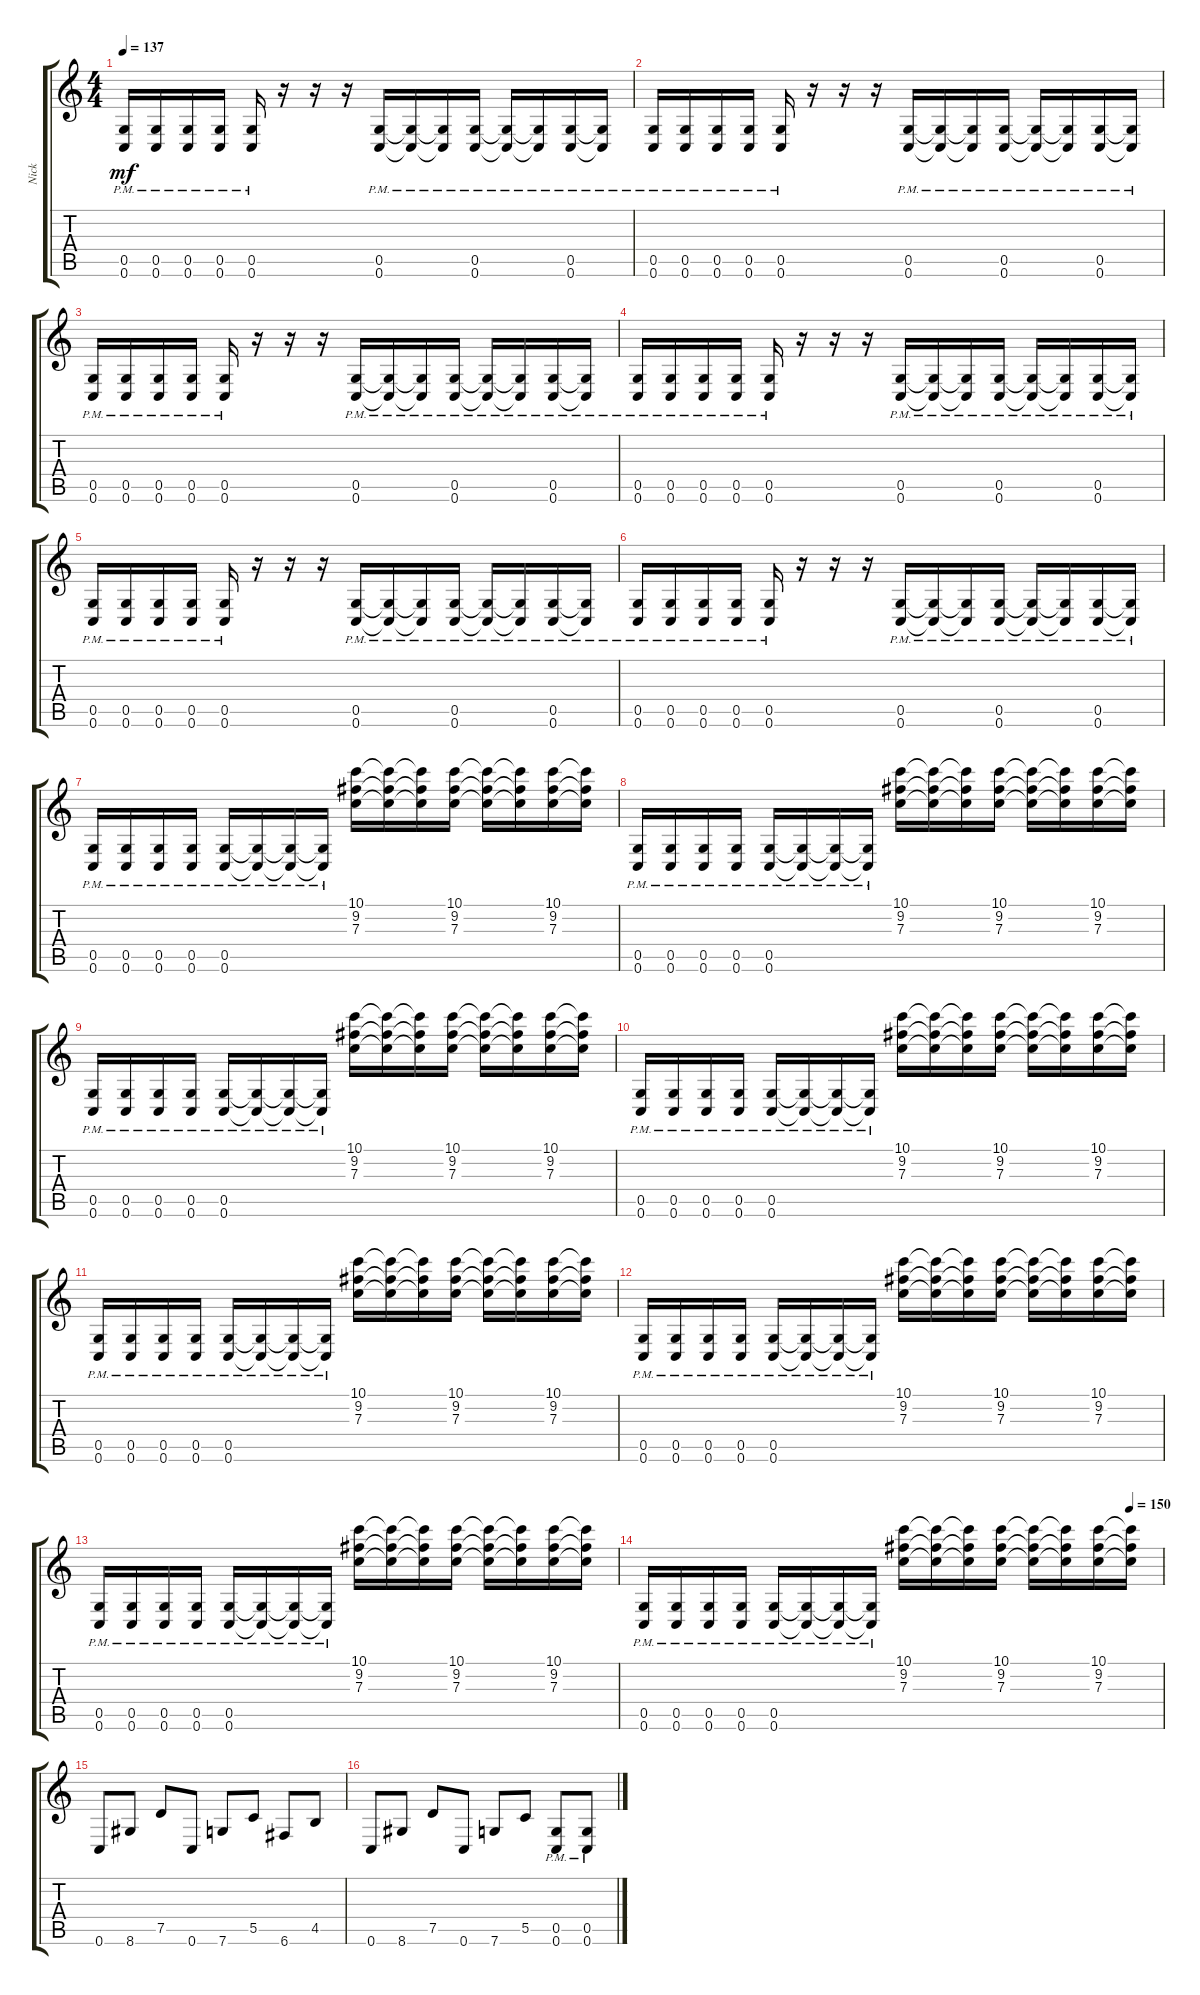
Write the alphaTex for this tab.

\track ("Nick" "Nick") {instrument distortionguitar}
\staff {score tabs}
\tuning (D4 A3 F3 C3 G2 C2) {hide}
\ts (4 4)
\tempo 137
\clef g2
\ks c
(0.5{pm} 0.6{pm}).16{dy mf} (0.5{pm} 0.6{pm}).16 (0.5{pm} 0.6{pm}).16 (0.5{pm} 0.6{pm}).16 (0.5{pm} 0.6{pm}).16 r.16 r.16 r.16 (0.5{pm} 0.6{pm}).16 (0.5{pm t} 0.6{pm t}).16 (0.5{pm t} 0.6{pm t}).16 (0.5{pm} 0.6{pm}).16 (0.5{pm t} 0.6{pm t}).16 (0.5{pm t} 0.6{pm t}).16 (0.5{pm} 0.6{pm}).16 (0.5{pm t} 0.6{pm t}).16 |
(0.5{pm} 0.6{pm}).16 (0.5{pm} 0.6{pm}).16 (0.5{pm} 0.6{pm}).16 (0.5{pm} 0.6{pm}).16 (0.5{pm} 0.6{pm}).16 r.16 r.16 r.16 (0.5{pm} 0.6{pm}).16 (0.5{pm t} 0.6{pm t}).16 (0.5{pm t} 0.6{pm t}).16 (0.5{pm} 0.6{pm}).16 (0.5{pm t} 0.6{pm t}).16 (0.5{pm t} 0.6{pm t}).16 (0.5{pm} 0.6{pm}).16 (0.5{pm t} 0.6{pm t}).16 |
(0.5{pm} 0.6{pm}).16 (0.5{pm} 0.6{pm}).16 (0.5{pm} 0.6{pm}).16 (0.5{pm} 0.6{pm}).16 (0.5{pm} 0.6{pm}).16 r.16 r.16 r.16 (0.5{pm} 0.6{pm}).16 (0.5{pm t} 0.6{pm t}).16 (0.5{pm t} 0.6{pm t}).16 (0.5{pm} 0.6{pm}).16 (0.5{pm t} 0.6{pm t}).16 (0.5{pm t} 0.6{pm t}).16 (0.5{pm} 0.6{pm}).16 (0.5{pm t} 0.6{pm t}).16 |
(0.5{pm} 0.6{pm}).16 (0.5{pm} 0.6{pm}).16 (0.5{pm} 0.6{pm}).16 (0.5{pm} 0.6{pm}).16 (0.5{pm} 0.6{pm}).16 r.16 r.16 r.16 (0.5{pm} 0.6{pm}).16 (0.5{pm t} 0.6{pm t}).16 (0.5{pm t} 0.6{pm t}).16 (0.5{pm} 0.6{pm}).16 (0.5{pm t} 0.6{pm t}).16 (0.5{pm t} 0.6{pm t}).16 (0.5{pm} 0.6{pm}).16 (0.5{pm t} 0.6{pm t}).16 |
(0.5{pm} 0.6{pm}).16 (0.5{pm} 0.6{pm}).16 (0.5{pm} 0.6{pm}).16 (0.5{pm} 0.6{pm}).16 (0.5{pm} 0.6{pm}).16 r.16 r.16 r.16 (0.5{pm} 0.6{pm}).16 (0.5{pm t} 0.6{pm t}).16 (0.5{pm t} 0.6{pm t}).16 (0.5{pm} 0.6{pm}).16 (0.5{pm t} 0.6{pm t}).16 (0.5{pm t} 0.6{pm t}).16 (0.5{pm} 0.6{pm}).16 (0.5{pm t} 0.6{pm t}).16 |
(0.5{pm} 0.6{pm}).16 (0.5{pm} 0.6{pm}).16 (0.5{pm} 0.6{pm}).16 (0.5{pm} 0.6{pm}).16 (0.5{pm} 0.6{pm}).16 r.16 r.16 r.16 (0.5{pm} 0.6{pm}).16 (0.5{pm t} 0.6{pm t}).16 (0.5{pm t} 0.6{pm t}).16 (0.5{pm} 0.6{pm}).16 (0.5{pm t} 0.6{pm t}).16 (0.5{pm t} 0.6{pm t}).16 (0.5{pm} 0.6{pm}).16 (0.5{pm t} 0.6{pm t}).16 |
(0.5{pm} 0.6{pm}).16 (0.5{pm} 0.6{pm}).16 (0.5{pm} 0.6{pm}).16 (0.5{pm} 0.6{pm}).16 (0.5{pm} 0.6).16 (0.5{pm t} 0.6{t}).16 (0.5{pm t} 0.6{t}).16 (0.5{pm t} 0.6{t}).16 (10.1 9.2 7.3).16 (10.1{t} 9.2{t} 7.3{t}).16 (10.1{t} 9.2{t} 7.3{t}).16 (10.1 9.2 7.3).16 (10.1{t} 9.2{t} 7.3{t}).16 (10.1{t} 9.2{t} 7.3{t}).16 (10.1 9.2 7.3).16 (10.1{t} 9.2{t} 7.3{t}).16 |
(0.5{pm} 0.6{pm}).16 (0.5{pm} 0.6{pm}).16 (0.5{pm} 0.6{pm}).16 (0.5{pm} 0.6{pm}).16 (0.5{pm} 0.6).16 (0.5{pm t} 0.6{t}).16 (0.5{pm t} 0.6{t}).16 (0.5{pm t} 0.6{t}).16 (10.1 9.2 7.3).16 (10.1{t} 9.2{t} 7.3{t}).16 (10.1{t} 9.2{t} 7.3{t}).16 (10.1 9.2 7.3).16 (10.1{t} 9.2{t} 7.3{t}).16 (10.1{t} 9.2{t} 7.3{t}).16 (10.1 9.2 7.3).16 (10.1{t} 9.2{t} 7.3{t}).16 |
(0.5{pm} 0.6{pm}).16 (0.5{pm} 0.6{pm}).16 (0.5{pm} 0.6{pm}).16 (0.5{pm} 0.6{pm}).16 (0.5{pm} 0.6).16 (0.5{pm t} 0.6{t}).16 (0.5{pm t} 0.6{t}).16 (0.5{pm t} 0.6{t}).16 (10.1 9.2 7.3).16 (10.1{t} 9.2{t} 7.3{t}).16 (10.1{t} 9.2{t} 7.3{t}).16 (10.1 9.2 7.3).16 (10.1{t} 9.2{t} 7.3{t}).16 (10.1{t} 9.2{t} 7.3{t}).16 (10.1 9.2 7.3).16 (10.1{t} 9.2{t} 7.3{t}).16 |
(0.5{pm} 0.6{pm}).16 (0.5{pm} 0.6{pm}).16 (0.5{pm} 0.6{pm}).16 (0.5{pm} 0.6{pm}).16 (0.5{pm} 0.6).16 (0.5{pm t} 0.6{t}).16 (0.5{pm t} 0.6{t}).16 (0.5{pm t} 0.6{t}).16 (10.1 9.2 7.3).16 (10.1{t} 9.2{t} 7.3{t}).16 (10.1{t} 9.2{t} 7.3{t}).16 (10.1 9.2 7.3).16 (10.1{t} 9.2{t} 7.3{t}).16 (10.1{t} 9.2{t} 7.3{t}).16 (10.1 9.2 7.3).16 (10.1{t} 9.2{t} 7.3{t}).16 |
(0.5{pm} 0.6{pm}).16 (0.5{pm} 0.6{pm}).16 (0.5{pm} 0.6{pm}).16 (0.5{pm} 0.6{pm}).16 (0.5{pm} 0.6).16 (0.5{pm t} 0.6{t}).16 (0.5{pm t} 0.6{t}).16 (0.5{pm t} 0.6{t}).16 (10.1 9.2 7.3).16 (10.1{t} 9.2{t} 7.3{t}).16 (10.1{t} 9.2{t} 7.3{t}).16 (10.1 9.2 7.3).16 (10.1{t} 9.2{t} 7.3{t}).16 (10.1{t} 9.2{t} 7.3{t}).16 (10.1 9.2 7.3).16 (10.1{t} 9.2{t} 7.3{t}).16 |
(0.5{pm} 0.6{pm}).16 (0.5{pm} 0.6{pm}).16 (0.5{pm} 0.6{pm}).16 (0.5{pm} 0.6{pm}).16 (0.5{pm} 0.6).16 (0.5{pm t} 0.6{t}).16 (0.5{pm t} 0.6{t}).16 (0.5{pm t} 0.6{t}).16 (10.1 9.2 7.3).16 (10.1{t} 9.2{t} 7.3{t}).16 (10.1{t} 9.2{t} 7.3{t}).16 (10.1 9.2 7.3).16 (10.1{t} 9.2{t} 7.3{t}).16 (10.1{t} 9.2{t} 7.3{t}).16 (10.1 9.2 7.3).16 (10.1{t} 9.2{t} 7.3{t}).16 |
(0.5{pm} 0.6{pm}).16 (0.5{pm} 0.6{pm}).16 (0.5{pm} 0.6{pm}).16 (0.5{pm} 0.6{pm}).16 (0.5{pm} 0.6).16 (0.5{pm t} 0.6{t}).16 (0.5{pm t} 0.6{t}).16 (0.5{pm t} 0.6{t}).16 (10.1 9.2 7.3).16 (10.1{t} 9.2{t} 7.3{t}).16 (10.1{t} 9.2{t} 7.3{t}).16 (10.1 9.2 7.3).16 (10.1{t} 9.2{t} 7.3{t}).16 (10.1{t} 9.2{t} 7.3{t}).16 (10.1 9.2 7.3).16 (10.1{t} 9.2{t} 7.3{t}).16 |
\tempo (150 0.9375)
(0.5{pm} 0.6{pm}).16 (0.5{pm} 0.6{pm}).16 (0.5{pm} 0.6{pm}).16 (0.5{pm} 0.6{pm}).16 (0.5{pm} 0.6).16 (0.5{pm t} 0.6{t}).16 (0.5{pm t} 0.6{t}).16 (0.5{pm t} 0.6{t}).16 (10.1 9.2 7.3).16 (10.1{t} 9.2{t} 7.3{t}).16 (10.1{t} 9.2{t} 7.3{t}).16 (10.1 9.2 7.3).16 (10.1{t} 9.2{t} 7.3{t}).16 (10.1{t} 9.2{t} 7.3{t}).16 (10.1 9.2 7.3).16 (10.1{t} 9.2{t} 7.3{t}).16 |
0.6.8 8.6.8 7.5.8 0.6.8 7.6.8 5.5.8 6.6.8 4.5.8 |
0.6.8 8.6.8 7.5.8 0.6.8 7.6.8 5.5.8 (0.5{pm} 0.6).8 (0.5{pm} 0.6).8
